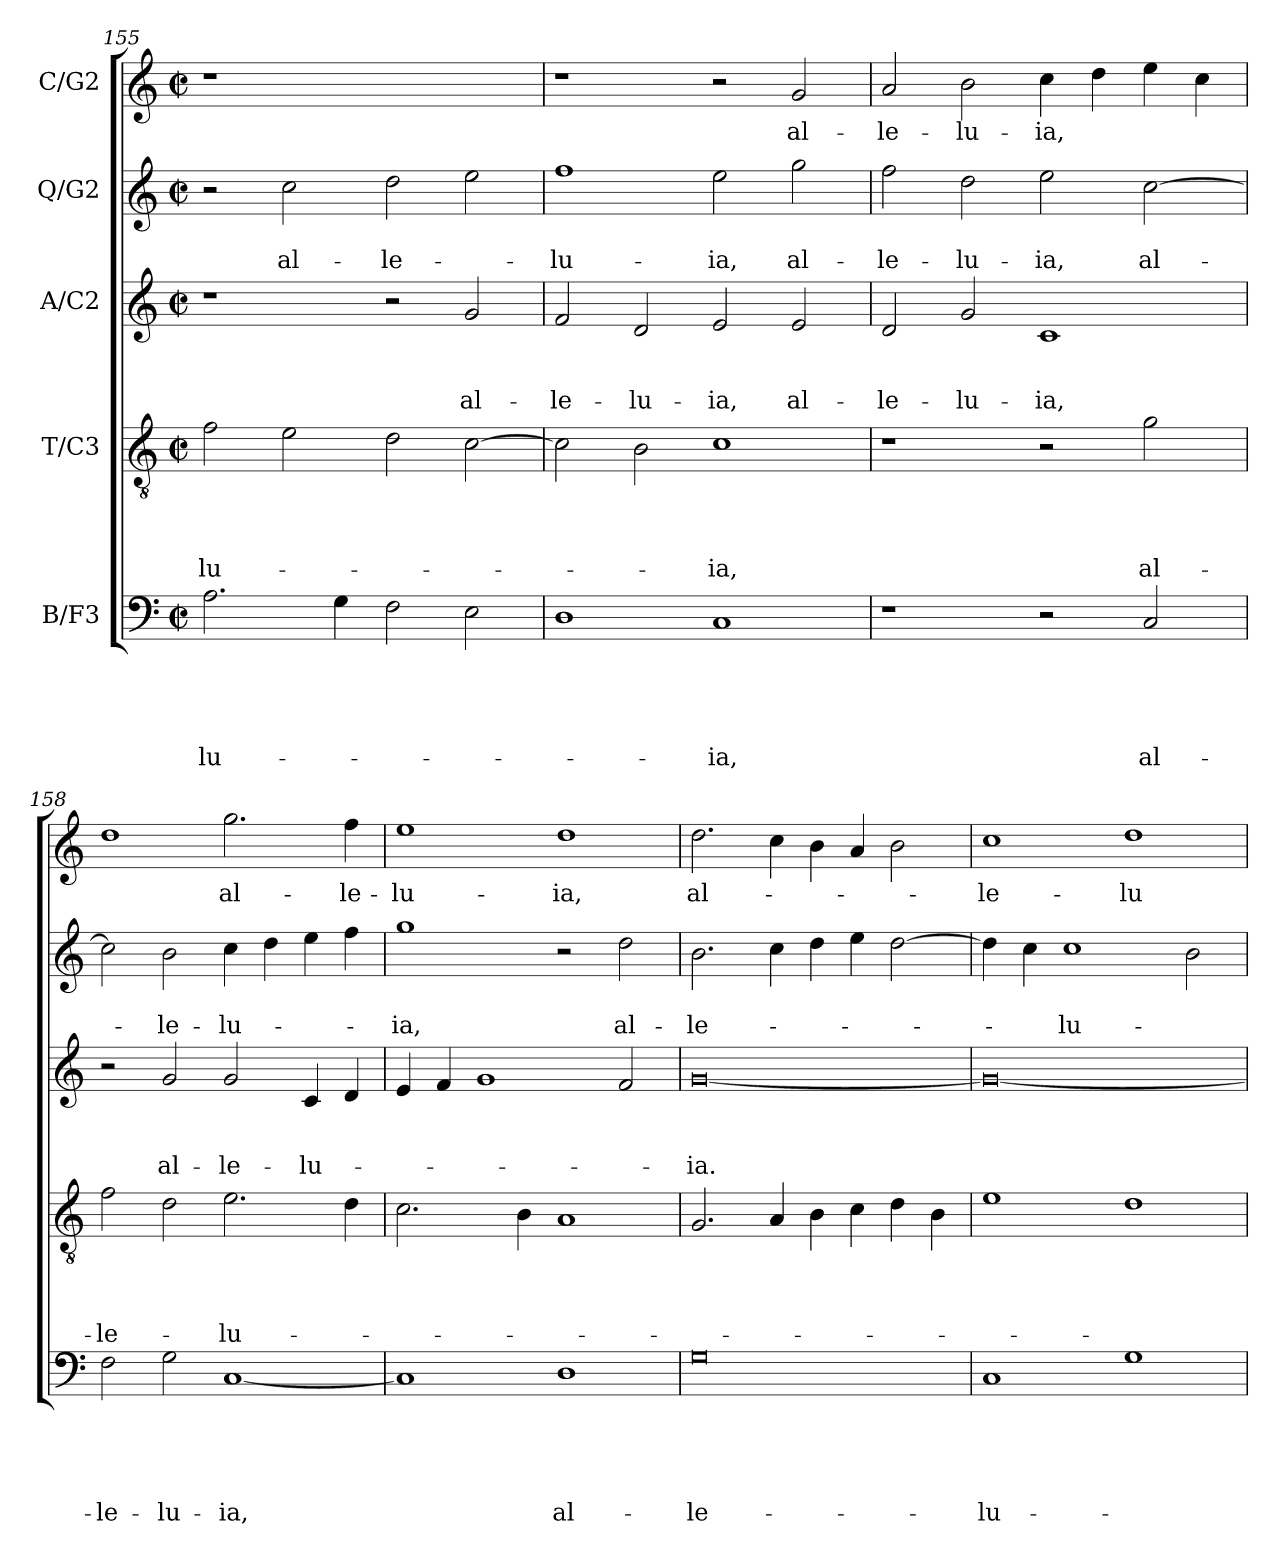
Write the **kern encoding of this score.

**kern	**text	**text	**text	**text	**text	**kern	**text	**text	**text	**text	**kern	**text	**text	**text	**kern	**text	**text	**kern	**text
*part5	*part5	*part5	*part5	*part5	*part5	*part4	*part4	*part4	*part4	*part4	*part3	*part3	*part3	*part3	*part2	*part2	*part2	*part1	*part1
*staff5	*staff5	*staff5	*staff5	*staff5	*staff5	*staff4	*staff4	*staff4	*staff4	*staff4	*staff3	*staff3	*staff3	*staff3	*staff2	*staff2	*staff2	*staff1	*staff1
*I"B/F3	*	*	*	*	*	*I"T/C3	*	*	*	*	*I"A/C2	*	*	*	*I"Q/G2	*	*	*I"C/G2	*
*clefF4	*	*	*	*	*	*clefGv2	*	*	*	*	*clefG2	*	*	*	*clefG2	*	*	*clefG2	*
*k[]	*	*	*	*	*	*k[]	*	*	*	*	*k[]	*	*	*	*k[]	*	*	*k[]	*
*C:	*	*	*	*	*	*C:	*	*	*	*	*C:	*	*	*	*C:	*	*	*C:	*
*M2/2	*	*	*	*	*	*M2/2	*	*	*	*	*M2/2	*	*	*	*M2/2	*	*	*M2/2	*
*met(c|)	*	*	*	*	*	*met(c|)	*	*	*	*	*met(c|)	*	*	*	*met(c|)	*	*	*met(c|)	*
=155	=155	=155	=155	=155	=155	=155	=155	=155	=155	=155	=155	=155	=155	=155	=155	=155	=155	=155	=155
!	!	!	!	!	!LO:LY:b	!	!	!	!	!LO:LY:b	!	!	!	!	!	!	!	!	!
2.A\	.	.	.	.	-lu-	2f\	.	.	.	-lu-	1r	.	.	.	2r	.	.	1r	.
!	!	!	!	!	!	!	!	!	!	!	!	!	!	!	!	!	!LO:LY:b	!	!
.	.	.	.	.	.	2e\	.	.	.	.	.	.	.	.	2cc\	.	al-	.	.
4G\	.	.	.	.	.	.	.	.	.	.	.	.	.	.	.	.	.	.	.
!	!	!	!	!	!	!	!	!	!	!	!	!	!	!	!	!	!LO:LY:b	!	!
2F\	.	.	.	.	.	2d\	.	.	.	.	2r	.	.	.	2dd\	.	-le-	1ryy	.
!	!	!	!	!	!	!	!	!	!	!	!	!	!	!LO:LY:b	!	!	!	!	!
2E\	.	.	.	.	.	[2c\	.	.	.	.	2g/	.	.	al-	2ee\	.	.	.	.
=156	=156	=156	=156	=156	=156	=156	=156	=156	=156	=156	=156	=156	=156	=156	=156	=156	=156	=156	=156
!	!	!	!	!	!	!	!	!	!	!	!	!	!	!LO:LY:b	!	!	!LO:LY:b	!	!
1D	.	.	.	.	.	2c\]	.	.	.	.	2f/	.	.	-le-	1ff	.	-lu-	1r	.
!	!	!	!	!	!	!	!	!	!	!	!	!	!	!LO:LY:b	!	!	!	!	!
.	.	.	.	.	.	2B\	.	.	.	.	2d/	.	.	-lu-	.	.	.	.	.
!	!	!	!	!	!LO:LY:b	!	!	!	!	!LO:LY:b	!	!	!	!LO:LY:b	!	!	!LO:LY:b	!	!
1C	.	.	.	.	-ia,	1c	.	.	.	-ia,	2e/	.	.	-ia,	2ee\	.	-ia,	2r	.
!	!	!	!	!	!	!	!	!	!	!	!	!	!	!LO:LY:b	!	!	!LO:LY:b	!	!LO:LY:b
.	.	.	.	.	.	.	.	.	.	.	2e/	.	.	al-	2gg\	.	al-	2g/	al-
!!LO:LB:g=z
=157	=157	=157	=157	=157	=157	=157	=157	=157	=157	=157	=157	=157	=157	=157	=157	=157	=157	=157	=157
!	!	!	!	!	!	!	!	!	!	!	!	!	!	!LO:LY:b	!	!	!LO:LY:b	!	!LO:LY:b
1r	.	.	.	.	.	1r	.	.	.	.	2d/	.	.	-le-	2ff\	.	-le-	2a/	-le-
!	!	!	!	!	!	!	!	!	!	!	!	!	!	!LO:LY:b	!	!	!LO:LY:b	!	!LO:LY:b
.	.	.	.	.	.	.	.	.	.	.	2g/	.	.	-lu-	2dd\	.	-lu-	2b\	-lu-
!	!	!	!	!	!	!	!	!	!	!	!	!	!	!LO:LY:b	!	!	!LO:LY:b	!	!LO:LY:b
2r	.	.	.	.	.	2r	.	.	.	.	1c	.	.	-ia,	2ee\	.	-ia,	4cc\	-ia,
.	.	.	.	.	.	.	.	.	.	.	.	.	.	.	.	.	.	4dd\	.
!	!	!	!	!	!LO:LY:b	!	!	!	!	!LO:LY:b	!	!	!	!	!	!	!LO:LY:b	!	!
2C/	.	.	.	.	al-	2g\	.	.	.	al-	.	.	.	.	[2cc\	.	al-	4ee\	.
.	.	.	.	.	.	.	.	.	.	.	.	.	.	.	.	.	.	4cc\	.
=158	=158	=158	=158	=158	=158	=158	=158	=158	=158	=158	=158	=158	=158	=158	=158	=158	=158	=158	=158
!	!	!	!	!	!LO:LY:b	!	!	!	!	!LO:LY:b	!	!	!	!	!	!	!	!	!
2F\	.	.	.	.	-le-	2f\	.	.	.	-le-	2r	.	.	.	2cc\]	.	.	1dd	.
!	!	!	!	!	!LO:LY:b	!	!	!	!	!	!	!	!	!LO:LY:b	!	!	!LO:LY:b	!	!
2G\	.	.	.	.	-lu-	2d\	.	.	.	.	2g/	.	.	al-	2b\	.	-le-	.	.
!	!	!	!	!	!LO:LY:b	!	!	!	!	!LO:LY:b	!	!	!	!LO:LY:b	!	!	!LO:LY:b	!	!LO:LY:b
[1C	.	.	.	.	-ia,	2.e\	.	.	.	-lu-	2g/	.	.	-le-	4cc\	.	-lu-	2.gg\	al-
.	.	.	.	.	.	.	.	.	.	.	.	.	.	.	4dd\	.	.	.	.
!	!	!	!	!	!	!	!	!	!	!	!	!	!	!LO:LY:b	!	!	!	!	!
.	.	.	.	.	.	.	.	.	.	.	4c/	.	.	-lu-	4ee\	.	.	.	.
!	!	!	!	!	!	!	!	!	!	!	!	!	!	!	!	!	!	!	!LO:LY:b
.	.	.	.	.	.	4d\	.	.	.	.	4d/	.	.	.	4ff\	.	.	4ff\	-le-
=159	=159	=159	=159	=159	=159	=159	=159	=159	=159	=159	=159	=159	=159	=159	=159	=159	=159	=159	=159
!	!	!	!	!	!	!	!	!	!	!	!	!	!	!	!	!	!LO:LY:b	!	!LO:LY:b
1C]	.	.	.	.	.	2.c\	.	.	.	.	4e/	.	.	.	1gg	.	-ia,	1ee	-lu-
.	.	.	.	.	.	.	.	.	.	.	4f/	.	.	.	.	.	.	.	.
.	.	.	.	.	.	.	.	.	.	.	1g	.	.	.	.	.	.	.	.
.	.	.	.	.	.	4B\	.	.	.	.	.	.	.	.	.	.	.	.	.
!	!	!	!	!	!LO:LY:b	!	!	!	!	!	!	!	!	!	!	!	!	!	!LO:LY:b
1D	.	.	.	.	al-	1A	.	.	.	.	.	.	.	.	2r	.	.	1dd	-ia,
!	!	!	!	!	!	!	!	!	!	!	!	!	!	!	!	!	!LO:LY:b	!	!
.	.	.	.	.	.	.	.	.	.	.	2f/	.	.	.	2dd\	.	al-	.	.
=160	=160	=160	=160	=160	=160	=160	=160	=160	=160	=160	=160	=160	=160	=160	=160	=160	=160	=160	=160
!	!	!	!	!	!LO:LY:b	!	!	!	!	!	!	!	!	!LO:LY:b	!	!	!LO:LY:b	!	!LO:LY:b
0G	.	.	.	.	-le-	2.G/	.	.	.	.	[0g	.	.	-ia.	2.b\	.	-le-	2.dd\	al-
.	.	.	.	.	.	4A/	.	.	.	.	.	.	.	.	4cc\	.	.	4cc\	.
.	.	.	.	.	.	4B\	.	.	.	.	.	.	.	.	4dd\	.	.	4b\	.
.	.	.	.	.	.	4c\	.	.	.	.	.	.	.	.	4ee\	.	.	4a/	.
.	.	.	.	.	.	4d\	.	.	.	.	.	.	.	.	[2dd\	.	.	2b\	.
.	.	.	.	.	.	4B\	.	.	.	.	.	.	.	.	.	.	.	.	.
=161	=161	=161	=161	=161	=161	=161	=161	=161	=161	=161	=161	=161	=161	=161	=161	=161	=161	=161	=161
!	!	!	!	!	!LO:LY:b	!	!	!	!	!	!	!	!	!	!	!	!	!	!LO:LY:b
1C	.	.	.	.	-lu-	1e	.	.	.	.	0g_	.	.	.	4dd\]	.	.	1cc	-le-
.	.	.	.	.	.	.	.	.	.	.	.	.	.	.	4cc\	.	.	.	.
!	!	!	!	!	!	!	!	!	!	!	!	!	!	!	!	!	!LO:LY:b	!	!
.	.	.	.	.	.	.	.	.	.	.	.	.	.	.	1cc	.	-lu-	.	.
!	!	!	!	!	!	!	!	!	!	!	!	!	!	!	!	!	!	!	!LO:LY:b
1G	.	.	.	.	.	1d	.	.	.	.	.	.	.	.	.	.	.	1dd	-lu-
.	.	.	.	.	.	.	.	.	.	.	.	.	.	.	2b\	.	.	.	.
=	=	=	=	=	=	=	=	=	=	=	=	=	=	=	=	=	=	=	=
*-	*-	*-	*-	*-	*-	*-	*-	*-	*-	*-	*-	*-	*-	*-	*-	*-	*-	*-	*-
